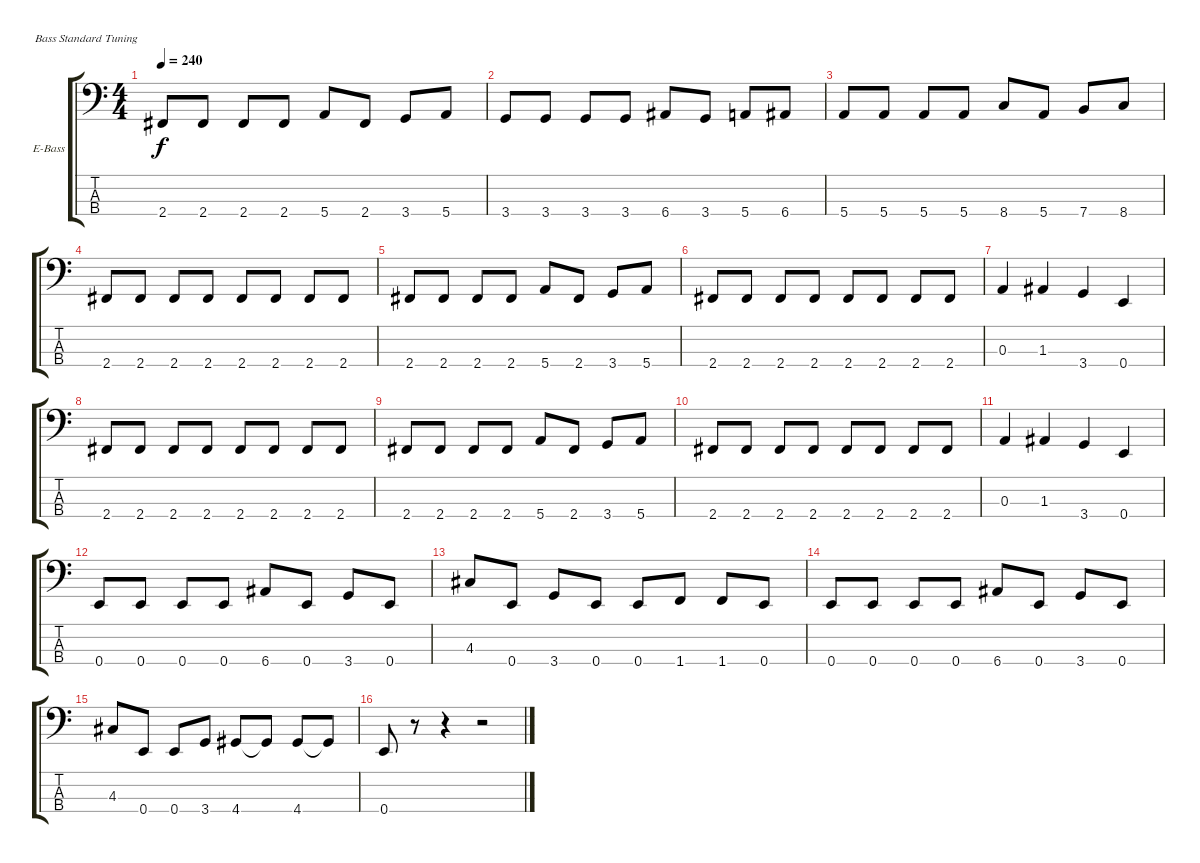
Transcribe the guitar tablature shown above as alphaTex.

\bracketExtendMode groupsimilarinstruments
\firstSystemTrackNameOrientation horizontal
\otherSystemsTrackNameOrientation horizontal
\track ("Äîðîæêà 2" "E-Bass") {instrument electricbassfinger}
\staff {score tabs}
\tuning (G2 D2 A1 E1)
\ts (4 4)
\tempo 240
\clef f4
\ks c
2.4.8{dy f} 2.4.8 2.4.8 2.4.8 5.4.8 2.4.8 3.4.8 5.4.8 |
3.4.8 3.4.8 3.4.8 3.4.8 6.4.8 3.4.8 5.4.8 6.4.8 |
5.4.8 5.4.8 5.4.8 5.4.8 8.4.8 5.4.8 7.4.8 8.4.8 |
2.4.8 2.4.8 2.4.8 2.4.8 2.4.8 2.4.8 2.4.8 2.4.8 |
2.4.8 2.4.8 2.4.8 2.4.8 5.4.8 2.4.8 3.4.8 5.4.8 |
2.4.8 2.4.8 2.4.8 2.4.8 2.4.8 2.4.8 2.4.8 2.4.8 |
0.3.4 1.3.4 3.4.4 0.4.4 |
2.4.8 2.4.8 2.4.8 2.4.8 2.4.8 2.4.8 2.4.8 2.4.8 |
2.4.8 2.4.8 2.4.8 2.4.8 5.4.8 2.4.8 3.4.8 5.4.8 |
2.4.8 2.4.8 2.4.8 2.4.8 2.4.8 2.4.8 2.4.8 2.4.8 |
0.3.4 1.3.4 3.4.4 0.4.4 |
0.4.8 0.4.8 0.4.8 0.4.8 6.4.8 0.4.8 3.4.8 0.4.8 |
4.3.8 0.4.8 3.4.8 0.4.8 0.4.8 1.4.8 1.4.8 0.4.8 |
0.4.8 0.4.8 0.4.8 0.4.8 6.4.8 0.4.8 3.4.8 0.4.8 |
4.3.8 0.4.8 0.4.8 3.4.8 4.4.8 4.4{t}.8 4.4.8 4.4{t}.8 |
0.4.8 r.8 r.4 r.2
